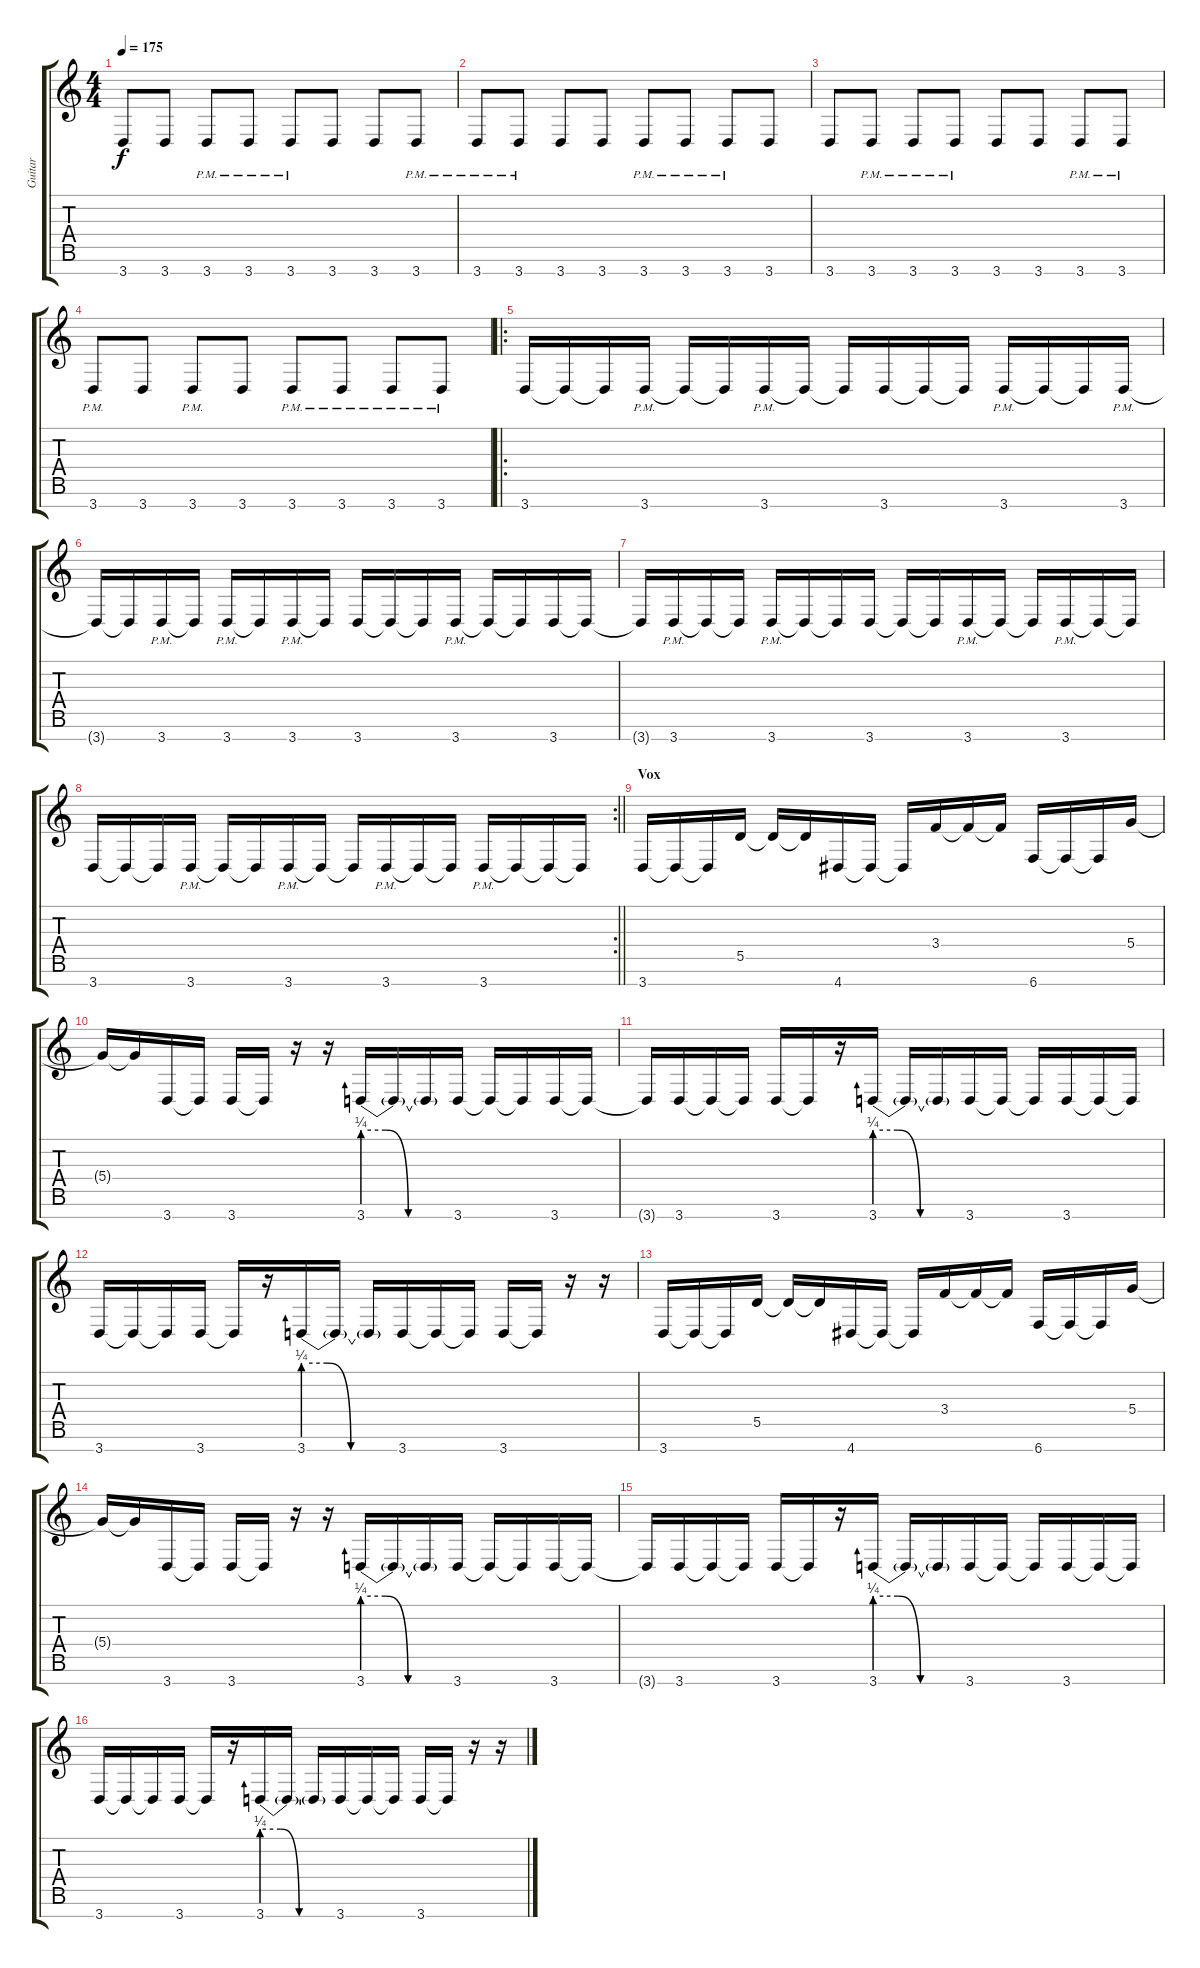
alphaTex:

\track ("Guitar" "Guitar") {instrument distortionguitar}
\staff {score tabs}
\tuning (E4 B3 G3 D3 A2 E2 B1) {hide}
\ts (4 4)
\tempo 175
\clef g2
\ks c
3.7.8{dy f} 3.7.8 3.7{pm}.8 3.7{pm}.8 3.7{pm}.8 3.7.8 3.7.8 3.7{pm}.8 |
3.7{pm}.8 3.7{pm}.8 3.7.8 3.7.8 3.7{pm}.8 3.7{pm}.8 3.7{pm}.8 3.7.8 |
3.7.8 3.7{pm}.8 3.7{pm}.8 3.7{pm}.8 3.7.8 3.7.8 3.7{pm}.8 3.7{pm}.8 |
3.7{pm}.8 3.7.8 3.7{pm}.8 3.7.8 3.7{pm}.8 3.7{pm}.8 3.7{pm}.8 3.7{pm}.8 |
\ro
3.7.16 3.7{t}.16 3.7{t}.16 3.7{pm}.16 3.7{t}.16 3.7{t}.16 3.7{pm}.16 3.7{t}.16 3.7{t}.16 3.7.16 3.7{t}.16 3.7{t}.16 3.7{pm}.16 3.7{t}.16 3.7{t}.16 3.7{pm}.16 |
3.7{t}.16 3.7{t}.16 3.7{pm}.16 3.7{t}.16 3.7{pm}.16 3.7{t}.16 3.7{pm}.16 3.7{t}.16 3.7.16 3.7{t}.16 3.7{t}.16 3.7{pm}.16 3.7{t}.16 3.7{t}.16 3.7.16 3.7{t}.16 |
3.7{t}.16 3.7{pm}.16 3.7{t}.16 3.7{t}.16 3.7{pm}.16 3.7{t}.16 3.7{t}.16 3.7.16 3.7{t}.16 3.7{t}.16 3.7{pm}.16 3.7{t}.16 3.7{t}.16 3.7{pm}.16 3.7{t}.16 3.7{t}.16 |
\rc 2
\barLineRight lightlight
3.7.16 3.7{t}.16 3.7{t}.16 3.7{pm}.16 3.7{t}.16 3.7{t}.16 3.7{pm}.16 3.7{t}.16 3.7{t}.16 3.7{pm}.16 3.7{t}.16 3.7{t}.16 3.7{pm}.16 3.7{t}.16 3.7{t}.16 3.7{t}.16 |
\section ("" "Vox")
3.7.16 3.7{t}.16 3.7{t}.16 5.5.16 5.5{t}.16 5.5{t}.16 4.7.16 4.7{t}.16 4.7{t}.16 3.4.16 3.4{t}.16 3.4{t}.16 6.7.16 6.7{t}.16 6.7{t}.16 5.4.16 |
5.4{t}.16 5.4{t}.16 3.7.16 3.7{t}.16 3.7.16 3.7{t}.16 r.16 r.16 3.7{be (custom 0 1 15 1 30 0 60 0)}.16 3.7{t}.16 3.7{t}.16 3.7.16 3.7{t}.16 3.7{t}.16 3.7.16 3.7{t}.16 |
3.7{t}.16 3.7.16 3.7{t}.16 3.7{t}.16 3.7.16 3.7{t}.16 r.16 3.7{be (custom 0 1 15 1 30 0 60 0)}.16 3.7{t}.16 3.7{t}.16 3.7.16 3.7{t}.16 3.7{t}.16 3.7.16 3.7{t}.16 3.7{t}.16 |
3.7.16 3.7{t}.16 3.7{t}.16 3.7.16 3.7{t}.16 r.16 3.7{be (custom 0 1 15 1 30 0 60 0)}.16 3.7{t}.16 3.7{t}.16 3.7.16 3.7{t}.16 3.7{t}.16 3.7.16 3.7{t}.16 r.16 r.16 |
3.7.16 3.7{t}.16 3.7{t}.16 5.5.16 5.5{t}.16 5.5{t}.16 4.7.16 4.7{t}.16 4.7{t}.16 3.4.16 3.4{t}.16 3.4{t}.16 6.7.16 6.7{t}.16 6.7{t}.16 5.4.16 |
5.4{t}.16 5.4{t}.16 3.7.16 3.7{t}.16 3.7.16 3.7{t}.16 r.16 r.16 3.7{be (custom 0 1 15 1 30 0 60 0)}.16 3.7{t}.16 3.7{t}.16 3.7.16 3.7{t}.16 3.7{t}.16 3.7.16 3.7{t}.16 |
3.7{t}.16 3.7.16 3.7{t}.16 3.7{t}.16 3.7.16 3.7{t}.16 r.16 3.7{be (custom 0 1 15 1 30 0 60 0)}.16 3.7{t}.16 3.7{t}.16 3.7.16 3.7{t}.16 3.7{t}.16 3.7.16 3.7{t}.16 3.7{t}.16 |
3.7.16 3.7{t}.16 3.7{t}.16 3.7.16 3.7{t}.16 r.16 3.7{be (custom 0 1 15 1 30 0 60 0)}.16 3.7{t}.16 3.7{t}.16 3.7.16 3.7{t}.16 3.7{t}.16 3.7.16 3.7{t}.16 r.16 r.16
